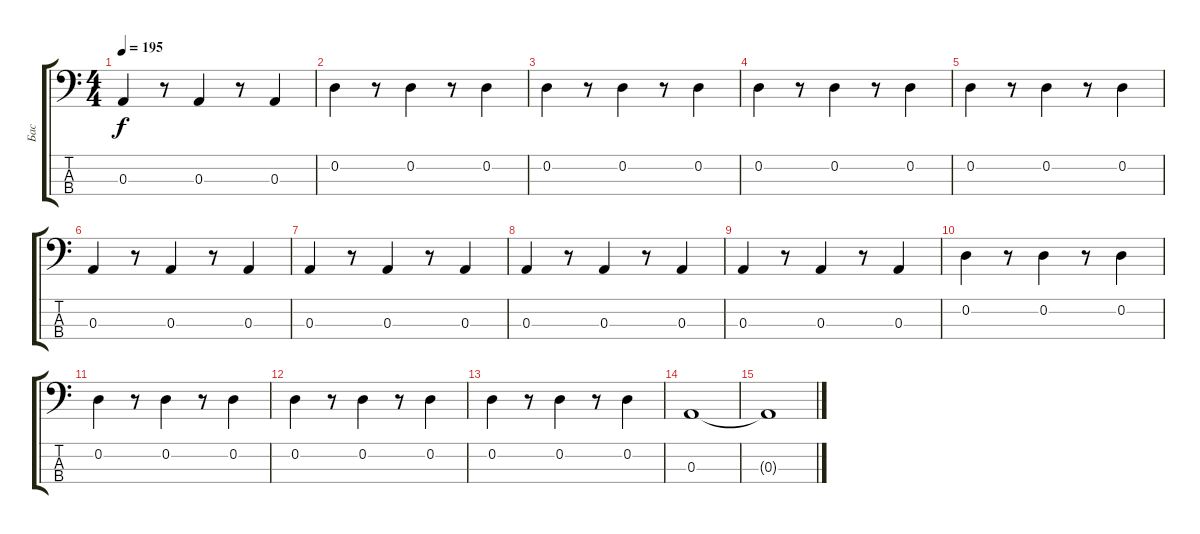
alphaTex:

\track ("Бас" "Бас") {instrument electricbassfinger}
\staff {score tabs}
\tuning (G2 D2 A1 E1) {hide}
\ts (4 4)
\tempo 195
\clef f4
\ks c
0.3.4{dy f} r.8 0.3.4 r.8 0.3.4 |
0.2.4 r.8 0.2.4 r.8 0.2.4 |
0.2.4 r.8 0.2.4 r.8 0.2.4 |
0.2.4 r.8 0.2.4 r.8 0.2.4 |
0.2.4 r.8 0.2.4 r.8 0.2.4 |
0.3.4 r.8 0.3.4 r.8 0.3.4 |
0.3.4 r.8 0.3.4 r.8 0.3.4 |
0.3.4 r.8 0.3.4 r.8 0.3.4 |
0.3.4 r.8 0.3.4 r.8 0.3.4 |
0.2.4 r.8 0.2.4 r.8 0.2.4 |
0.2.4 r.8 0.2.4 r.8 0.2.4 |
0.2.4 r.8 0.2.4 r.8 0.2.4 |
0.2.4 r.8 0.2.4 r.8 0.2.4 |
0.3.1 |
0.3{t}.1
